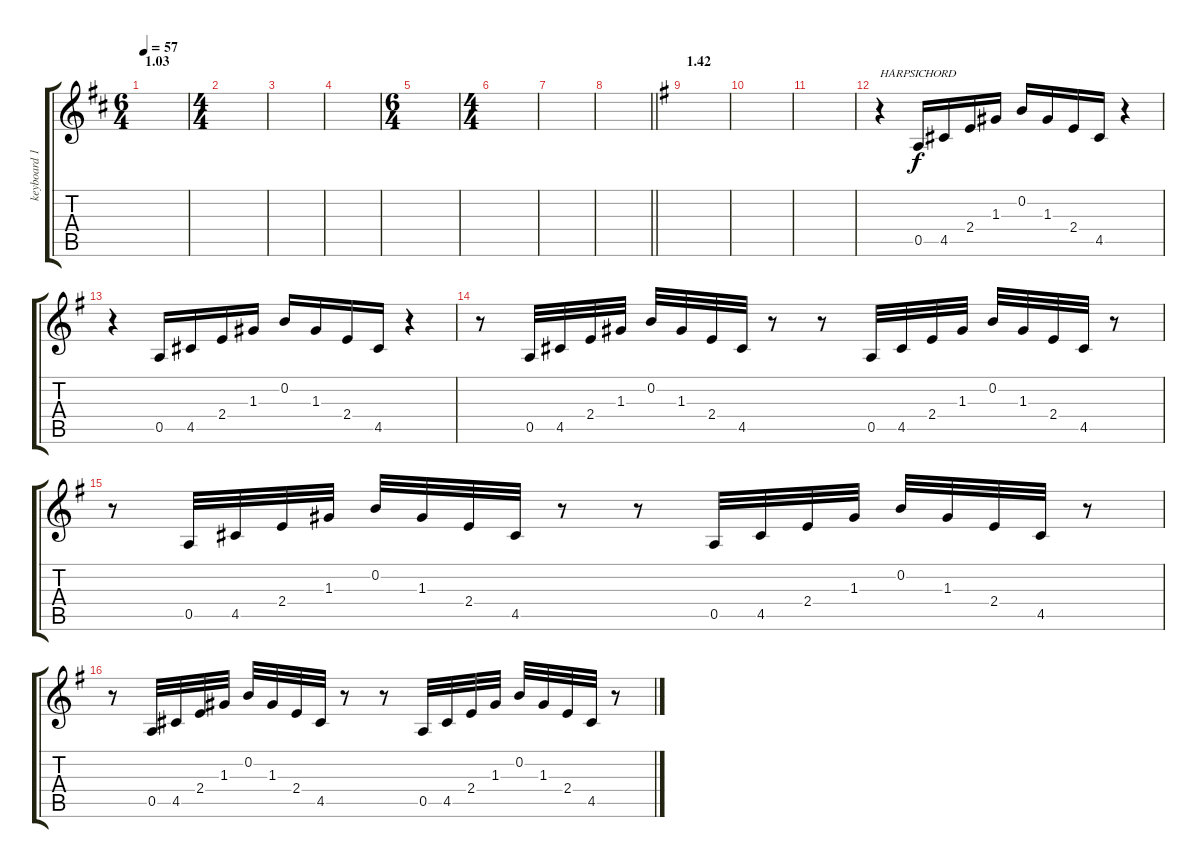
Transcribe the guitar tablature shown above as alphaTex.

\track ("keyboard 1 (+12)" "keyboard 1") {instrument electricpiano1}
\staff {score tabs}
\tuning (E5 B4 G4 D4 A3 E3) {hide}
\ts (6 4)
\section ("" "1.03")
\tempo 57
\clef g2
\ks d
|
\ts (4 4)
|
|
|
\ts (6 4)
|
\ts (4 4)
|
|
\barLineRight lightlight
|
\section ("" "1.42")
\ks g
|
|
|
r.4{txt "HARPSICHORD" instrument harpsichord} 0.5.16 4.5.16 2.4.16 1.3.16 0.2.16 1.3.16 2.4.16 4.5.16 r.4 |
r.4 0.5.16 4.5.16 2.4.16 1.3.16 0.2.16 1.3.16 2.4.16 4.5.16 r.4 |
r.8 0.5.32 4.5.32 2.4.32 1.3.32 0.2.32 1.3.32 2.4.32 4.5.32 r.8 r.8 0.5.32 4.5.32 2.4.32 1.3.32 0.2.32 1.3.32 2.4.32 4.5.32 r.8 |
r.8 0.5.32 4.5.32 2.4.32 1.3.32 0.2.32 1.3.32 2.4.32 4.5.32 r.8 r.8 0.5.32 4.5.32 2.4.32 1.3.32 0.2.32 1.3.32 2.4.32 4.5.32 r.8 |
r.8 0.5.32 4.5.32 2.4.32 1.3.32 0.2.32 1.3.32 2.4.32 4.5.32 r.8 r.8 0.5.32 4.5.32 2.4.32 1.3.32 0.2.32 1.3.32 2.4.32 4.5.32 r.8
